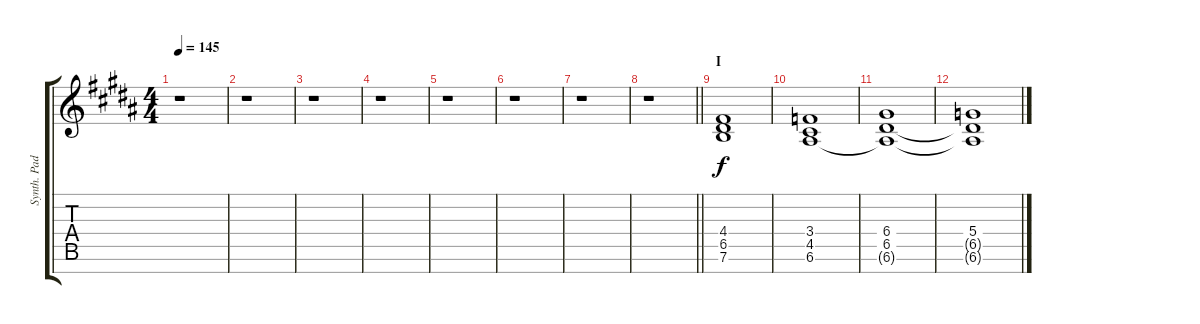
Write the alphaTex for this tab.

\track ("Synth. Pad" "Synth. Pad") {instrument pad2warm}
\staff {score tabs}
\tuning (E5 B4 G4 D4 A3 E3 B2) {hide}
\ts (4 4)
\tempo 145
\clef g2
\ks b
r.1{dy f} |
r.1 |
r.1 |
r.1 |
r.1 |
r.1 |
r.1 |
\barLineRight lightlight
r.1 |
\section ("" "I")
(4.4 6.5 7.6).1 |
(3.4 4.5 6.6).1 |
(6.4 6.5 6.6{t}).1 |
(5.4 6.5{t} 6.6{t}).1
